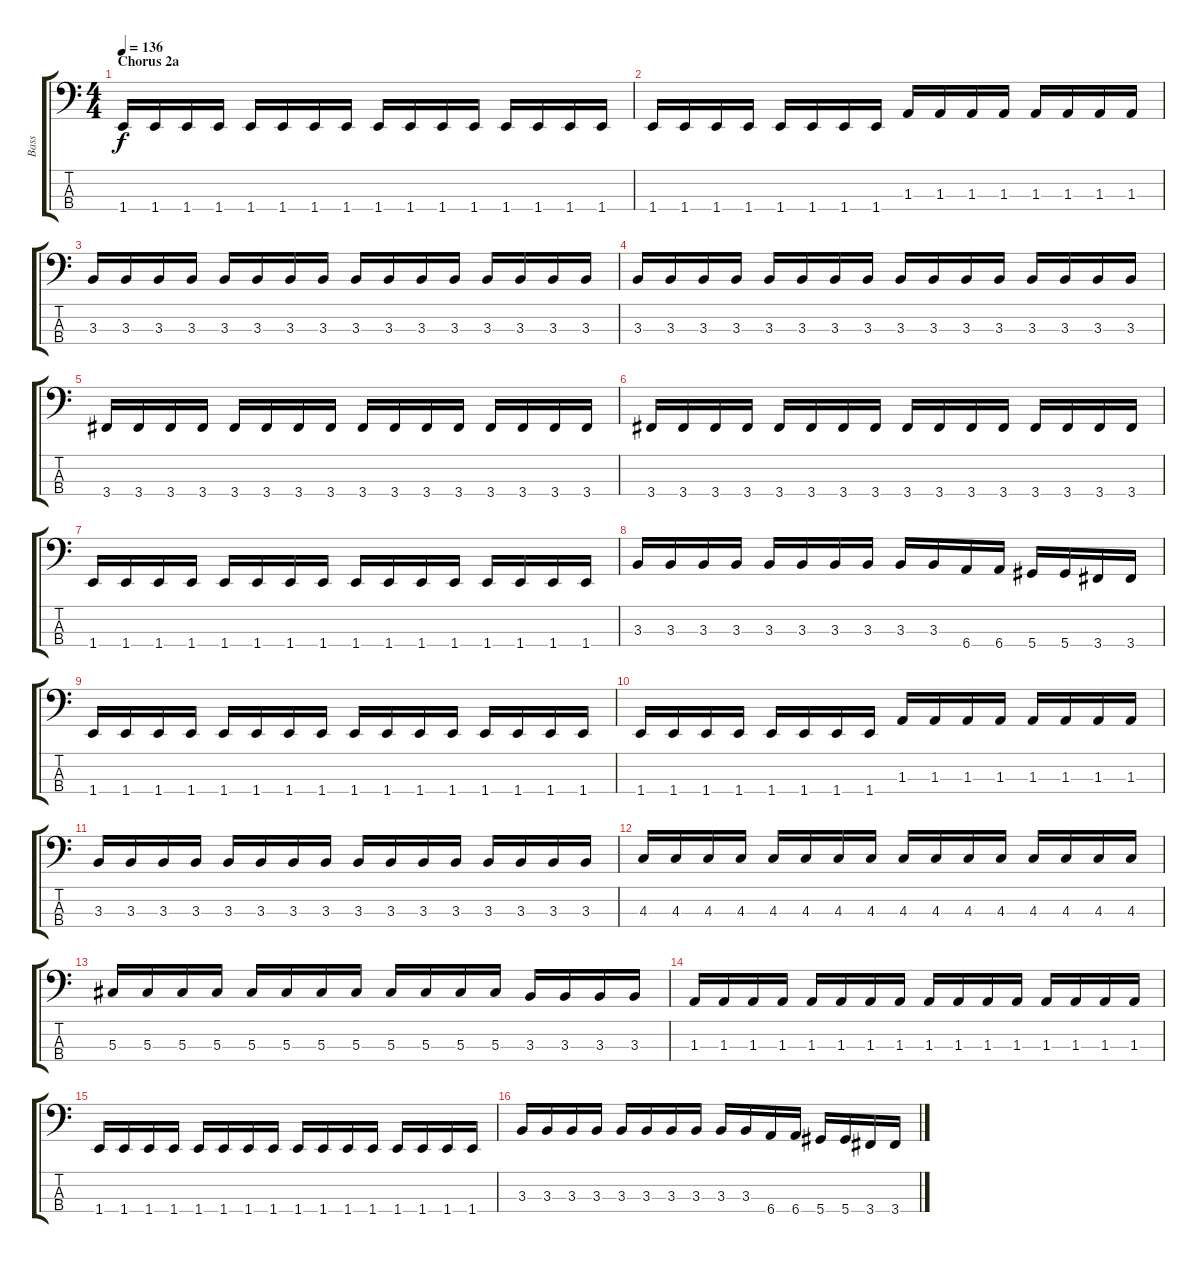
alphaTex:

\track ("Bass" "Bass") {instrument electricbassfinger}
\staff {score tabs}
\tuning (Gb2 Db2 Ab1 Eb1) {hide}
\ts (4 4)
\section ("" "Chorus 2a")
\tempo 136
\clef f4
\ks c
1.4.16{dy f} 1.4.16 1.4.16 1.4.16 1.4.16 1.4.16 1.4.16 1.4.16 1.4.16 1.4.16 1.4.16 1.4.16 1.4.16 1.4.16 1.4.16 1.4.16 |
1.4.16 1.4.16 1.4.16 1.4.16 1.4.16 1.4.16 1.4.16 1.4.16 1.3.16 1.3.16 1.3.16 1.3.16 1.3.16 1.3.16 1.3.16 1.3.16 |
3.3.16 3.3.16 3.3.16 3.3.16 3.3.16 3.3.16 3.3.16 3.3.16 3.3.16 3.3.16 3.3.16 3.3.16 3.3.16 3.3.16 3.3.16 3.3.16 |
3.3.16 3.3.16 3.3.16 3.3.16 3.3.16 3.3.16 3.3.16 3.3.16 3.3.16 3.3.16 3.3.16 3.3.16 3.3.16 3.3.16 3.3.16 3.3.16 |
3.4.16 3.4.16 3.4.16 3.4.16 3.4.16 3.4.16 3.4.16 3.4.16 3.4.16 3.4.16 3.4.16 3.4.16 3.4.16 3.4.16 3.4.16 3.4.16 |
3.4.16 3.4.16 3.4.16 3.4.16 3.4.16 3.4.16 3.4.16 3.4.16 3.4.16 3.4.16 3.4.16 3.4.16 3.4.16 3.4.16 3.4.16 3.4.16 |
1.4.16 1.4.16 1.4.16 1.4.16 1.4.16 1.4.16 1.4.16 1.4.16 1.4.16 1.4.16 1.4.16 1.4.16 1.4.16 1.4.16 1.4.16 1.4.16 |
3.3.16 3.3.16 3.3.16 3.3.16 3.3.16 3.3.16 3.3.16 3.3.16 3.3.16 3.3.16 6.4.16 6.4.16 5.4.16 5.4.16 3.4.16 3.4.16 |
1.4.16 1.4.16 1.4.16 1.4.16 1.4.16 1.4.16 1.4.16 1.4.16 1.4.16 1.4.16 1.4.16 1.4.16 1.4.16 1.4.16 1.4.16 1.4.16 |
1.4.16 1.4.16 1.4.16 1.4.16 1.4.16 1.4.16 1.4.16 1.4.16 1.3.16 1.3.16 1.3.16 1.3.16 1.3.16 1.3.16 1.3.16 1.3.16 |
3.3.16 3.3.16 3.3.16 3.3.16 3.3.16 3.3.16 3.3.16 3.3.16 3.3.16 3.3.16 3.3.16 3.3.16 3.3.16 3.3.16 3.3.16 3.3.16 |
4.3.16 4.3.16 4.3.16 4.3.16 4.3.16 4.3.16 4.3.16 4.3.16 4.3.16 4.3.16 4.3.16 4.3.16 4.3.16 4.3.16 4.3.16 4.3.16 |
5.3.16 5.3.16 5.3.16 5.3.16 5.3.16 5.3.16 5.3.16 5.3.16 5.3.16 5.3.16 5.3.16 5.3.16 3.3.16 3.3.16 3.3.16 3.3.16 |
1.3.16 1.3.16 1.3.16 1.3.16 1.3.16 1.3.16 1.3.16 1.3.16 1.3.16 1.3.16 1.3.16 1.3.16 1.3.16 1.3.16 1.3.16 1.3.16 |
1.4.16 1.4.16 1.4.16 1.4.16 1.4.16 1.4.16 1.4.16 1.4.16 1.4.16 1.4.16 1.4.16 1.4.16 1.4.16 1.4.16 1.4.16 1.4.16 |
3.3.16 3.3.16 3.3.16 3.3.16 3.3.16 3.3.16 3.3.16 3.3.16 3.3.16 3.3.16 6.4.16 6.4.16 5.4.16 5.4.16 3.4.16 3.4.16
